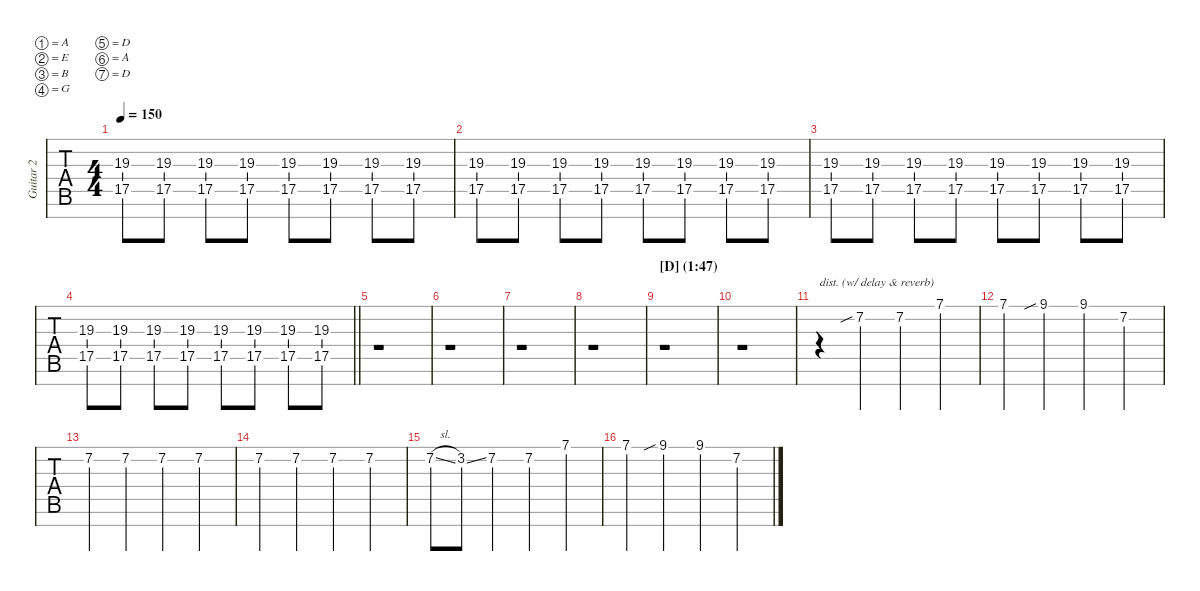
\defaultSystemsLayout 2
\hideDynamics
\bracketExtendMode nobrackets
\multiTrackTrackNamePolicy allsystems
\firstSystemTrackNameMode fullname
\otherSystemsTrackNameMode fullname
\otherSystemsTrackNameOrientation horizontal
\track ("Guitar 2" "Gtr. 2") {instrument overdrivenguitar}
\staff {tabs}
\tuning (A3 E3 B2 G2 D2 A1 D1)
\ts (4 4)
\tempo 150
\clef g2
\ks c
(17.5 19.3{acc #}).8{dy mf} (17.5 19.3{acc #}).8 (17.5 19.3{acc #}).8 (17.5 19.3{acc #}).8 (17.5 19.3{acc #}).8 (17.5 19.3{acc #}).8 (17.5 19.3{acc #}).8 (17.5 19.3{acc #}).8 |
\scale
1.00269 (17.5 19.3{acc #}).8 (17.5 19.3{acc #}).8 (17.5 19.3{acc #}).8 (17.5 19.3{acc #}).8 (17.5 19.3{acc #}).8 (17.5 19.3{acc #}).8 (17.5 19.3{acc #}).8 (17.5 19.3{acc #}).8 |
\scale
1.00155 (17.5 19.3{acc #}).8 (17.5 19.3{acc #}).8 (17.5 19.3{acc #}).8 (17.5 19.3{acc #}).8 (17.5 19.3{acc #}).8 (17.5 19.3{acc #}).8 (17.5 19.3{acc #}).8 (17.5 19.3{acc #}).8 |
\scale
0.99576
\barLineRight lightlight
(17.5 19.3{acc #}).8 (17.5 19.3{acc #}).8 (17.5 19.3{acc #}).8 (17.5 19.3{acc #}).8 (17.5 19.3{acc #}).8 (17.5 19.3{acc #}).8 (17.5 19.3{acc #}).8 (17.5 19.3{acc #}).8 |
r.1 |
\scale
1.00269 r.1 |
\scale
1.00155 r.1 |
\scale
0.99576 r.1 |
\section ("" "[D] (1:47)")
r.1 |
\scale
1.00269 r.1 |
r.4{txt "dist. (w/ delay & reverb)" instrument overdrivenguitar} 7.2{sib}.4 7.2.4 7.1.4 |
\scale
0.997308 7.1.4 9.1{sib acc #}.4 9.1{acc #}.4 7.2.4 |
7.2.4 7.2.4 7.2.4 7.2.4 |
\scale
1.00269 7.2.4 7.2.4 7.2.4 7.2.4 |
\scale
1.00269 7.2{sl}.8 3.2{ss}.8 7.2.4 7.2.4 7.1.4 |
\scale
0.994616 7.1.4 9.1{sib acc #}.4 9.1{acc #}.4 7.2.4
